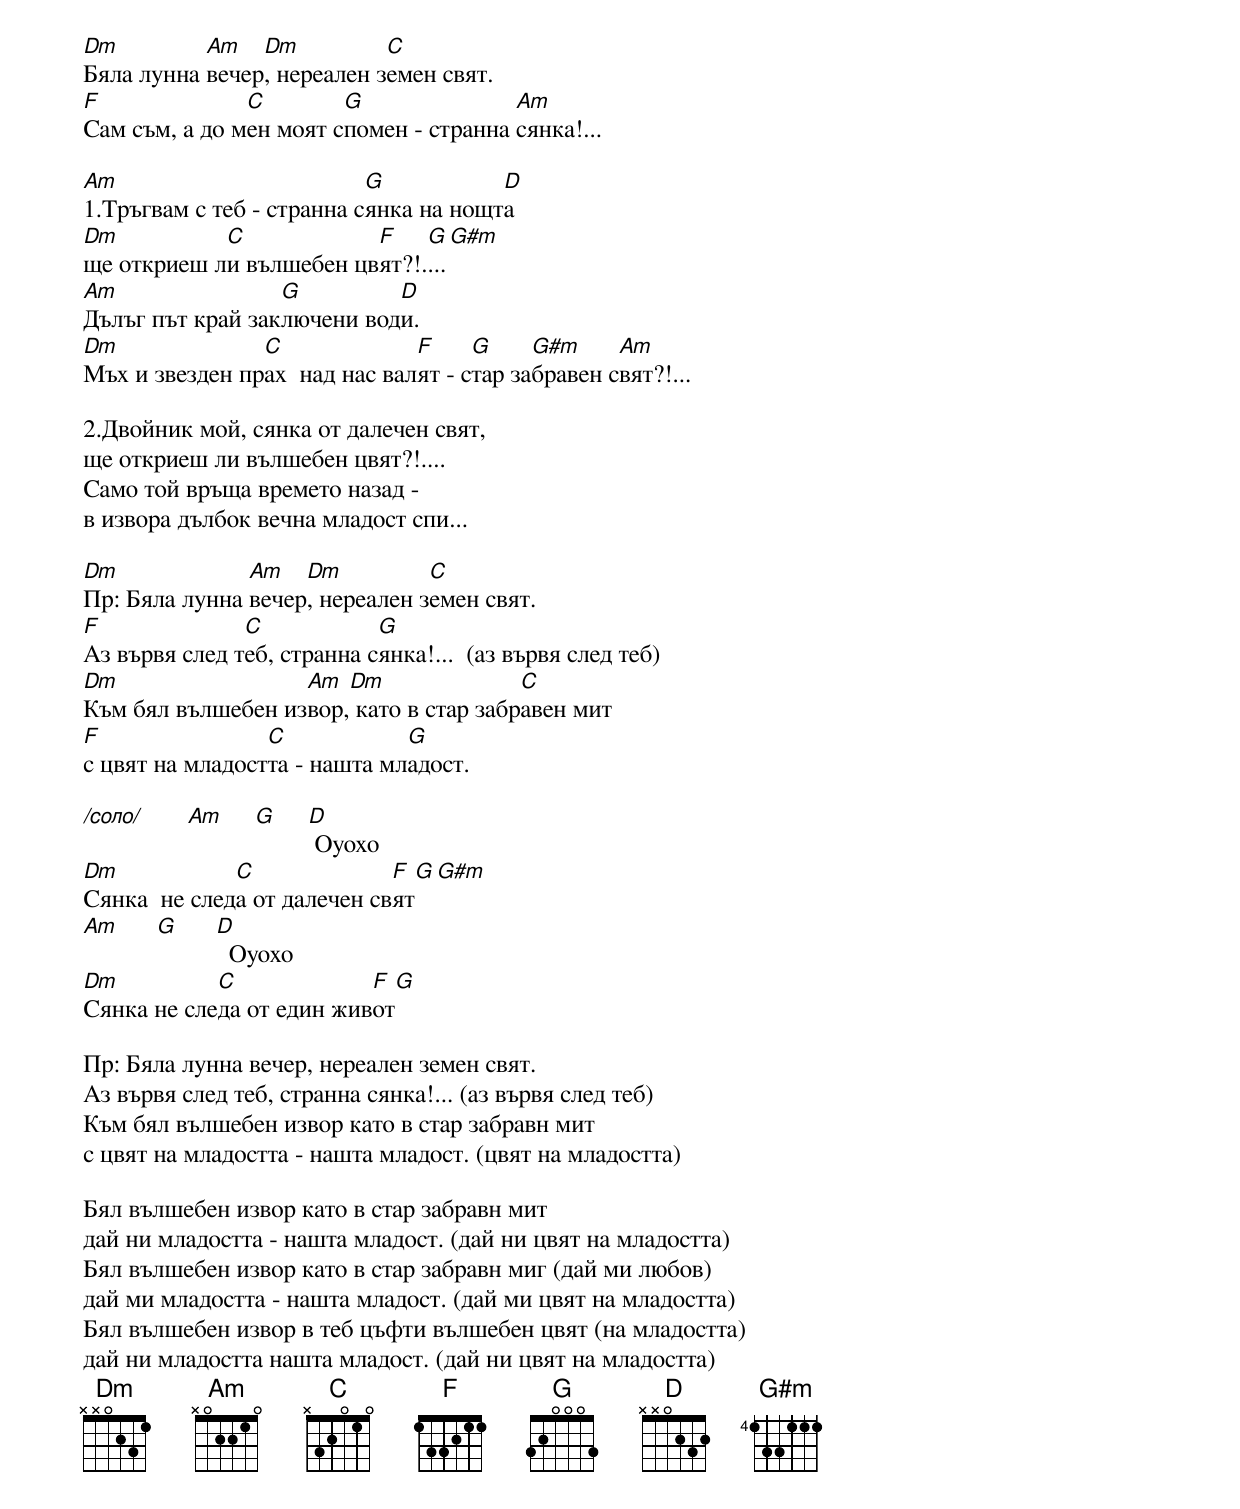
Dm         Am   Dm          C
Бяла лунна вечер, нереален земен свят.
F              C        G               Am
Сам съм, а до мен моят спомен - странна сянка!...

Am                         G           D
1.Тръгвам с теб - странна сянка на нощта
Dm          C            F    G  G#m
ще откриеш ли вълшебен цвят?!....
Am                G         D
Дълъг път край заключени води.
Dm              C              F     G     G#m     Am
Мъх и звезден прах  над нас валят - стар забравен свят?!...

2.Двойник мой, сянка от далечен свят,
ще откриеш ли вълшебен цвят?!....
Само той връща времето назад -
в извора дълбок вечна младост спи...

Dm             Am   Dm          C
Пр: Бяла лунна вечер, нереален земен свят.
F              C            G
Аз вървя след теб, странна сянка!...  (аз вървя след теб)
Dm                 Am  Dm               C
Към бял вълшебен извор, като в стар забравен мит
F                C            G
с цвят на младостта - нашта младост.

/соло/ Am   G    D
                  Оуохо
Dm            C              F    G   G#m
Сянка  не следа от далечен свят
Am    G     D
              Оуохо
Dm          C             F  G
Сянка не следа от един живот

Пр: Бяла лунна вечер, нереален земен свят.
Аз вървя след теб, странна сянка!... (аз вървя след теб)
Към бял вълшебен извор като в стар забравн мит
с цвят на младостта - нашта младост. (цвят на младостта)

Бял вълшебен извор като в стар забравн мит
дай ни младостта - нашта младост. (дай ни цвят на младостта)
Бял вълшебен извор като в стар забравн миг (дай ми любов)
дай ми младостта - нашта младост. (дай ми цвят на младостта)
Бял вълшебен извор в теб цъфти вълшебен цвят (на младостта)
дай ни младостта нашта младост. (дай ни цвят на младостта)
